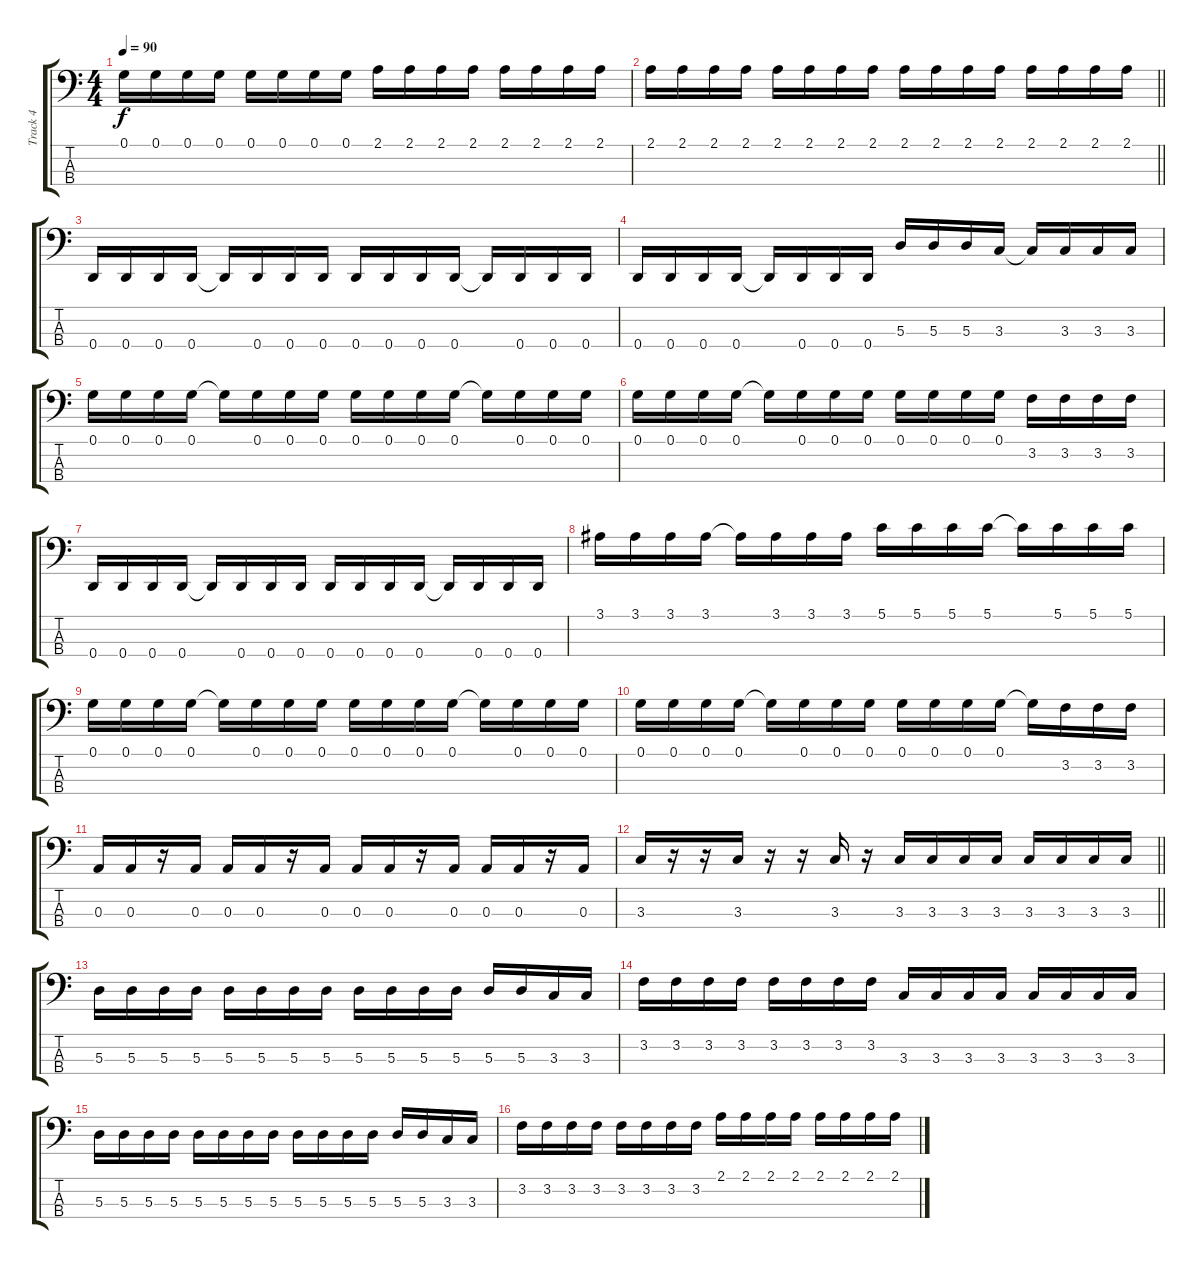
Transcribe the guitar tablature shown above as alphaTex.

\track ("Track 4" "Track 4") {instrument electricbasspick}
\staff {score tabs}
\tuning (G2 D2 A1 D1) {hide}
\ts (4 4)
\tempo 90
\clef f4
\ks c
0.1.16{dy f} 0.1.16 0.1.16 0.1.16 0.1.16 0.1.16 0.1.16 0.1.16 2.1.16 2.1.16 2.1.16 2.1.16 2.1.16 2.1.16 2.1.16 2.1.16 |
\barLineRight lightlight
2.1.16 2.1.16 2.1.16 2.1.16 2.1.16 2.1.16 2.1.16 2.1.16 2.1.16 2.1.16 2.1.16 2.1.16 2.1.16 2.1.16 2.1.16 2.1.16 |
0.4.16 0.4.16 0.4.16 0.4.16 0.4{t}.16 0.4.16 0.4.16 0.4.16 0.4.16 0.4.16 0.4.16 0.4.16 0.4{t}.16 0.4.16 0.4.16 0.4.16 |
0.4.16 0.4.16 0.4.16 0.4.16 0.4{t}.16 0.4.16 0.4.16 0.4.16 5.3.16 5.3.16 5.3.16 3.3.16 3.3{t}.16 3.3.16 3.3.16 3.3.16 |
0.1.16 0.1.16 0.1.16 0.1.16 0.1{t}.16 0.1.16 0.1.16 0.1.16 0.1.16 0.1.16 0.1.16 0.1.16 0.1{t}.16 0.1.16 0.1.16 0.1.16 |
0.1.16 0.1.16 0.1.16 0.1.16 0.1{t}.16 0.1.16 0.1.16 0.1.16 0.1.16 0.1.16 0.1.16 0.1.16 3.2.16 3.2.16 3.2.16 3.2.16 |
0.4.16 0.4.16 0.4.16 0.4.16 0.4{t}.16 0.4.16 0.4.16 0.4.16 0.4.16 0.4.16 0.4.16 0.4.16 0.4{t}.16 0.4.16 0.4.16 0.4.16 |
3.1.16 3.1.16 3.1.16 3.1.16 3.1{t}.16 3.1.16 3.1.16 3.1.16 5.1.16 5.1.16 5.1.16 5.1.16 5.1{t}.16 5.1.16 5.1.16 5.1.16 |
0.1.16 0.1.16 0.1.16 0.1.16 0.1{t}.16 0.1.16 0.1.16 0.1.16 0.1.16 0.1.16 0.1.16 0.1.16 0.1{t}.16 0.1.16 0.1.16 0.1.16 |
0.1.16 0.1.16 0.1.16 0.1.16 0.1{t}.16 0.1.16 0.1.16 0.1.16 0.1.16 0.1.16 0.1.16 0.1.16 0.1{t}.16 3.2.16 3.2.16 3.2.16 |
0.3.16 0.3.16 r.16 0.3.16 0.3.16 0.3.16 r.16 0.3.16 0.3.16 0.3.16 r.16 0.3.16 0.3.16 0.3.16 r.16 0.3.16 |
\barLineRight lightlight
3.3.16 r.16 r.16 3.3.16 r.16 r.16 3.3.16 r.16 3.3.16 3.3.16 3.3.16 3.3.16 3.3.16 3.3.16 3.3.16 3.3.16 |
\section ("" "")
5.3.16 5.3.16 5.3.16 5.3.16 5.3.16 5.3.16 5.3.16 5.3.16 5.3.16 5.3.16 5.3.16 5.3.16 5.3.16 5.3.16 3.3.16 3.3.16 |
3.2.16 3.2.16 3.2.16 3.2.16 3.2.16 3.2.16 3.2.16 3.2.16 3.3.16 3.3.16 3.3.16 3.3.16 3.3.16 3.3.16 3.3.16 3.3.16 |
5.3.16 5.3.16 5.3.16 5.3.16 5.3.16 5.3.16 5.3.16 5.3.16 5.3.16 5.3.16 5.3.16 5.3.16 5.3.16 5.3.16 3.3.16 3.3.16 |
3.2.16 3.2.16 3.2.16 3.2.16 3.2.16 3.2.16 3.2.16 3.2.16 2.1.16 2.1.16 2.1.16 2.1.16 2.1.16 2.1.16 2.1.16 2.1.16
